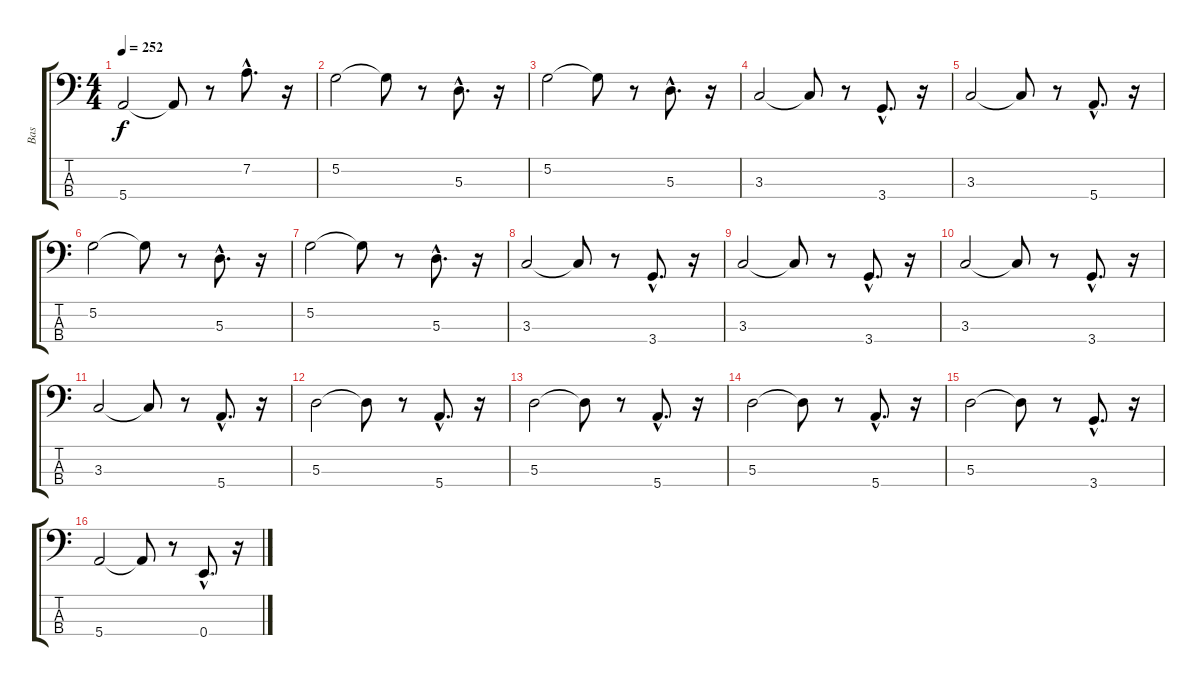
\track ("Bas" "Bas") {instrument acousticbass}
\staff {score tabs}
\tuning (G2 D2 A1 E1) {hide}
\ts (4 4)
\tempo 252
\clef f4
\ks c
5.4.2{dy f} 5.4{t}.8 r.8 7.2{hac}.8{d} r.16 |
5.2.2 5.2{t}.8 r.8 5.3{hac}.8{d} r.16 |
5.2.2 5.2{t}.8 r.8 5.3{hac}.8{d} r.16 |
3.3.2 3.3{t}.8 r.8 3.4{hac}.8{d} r.16 |
3.3.2 3.3{t}.8 r.8 5.4{hac}.8{d} r.16 |
5.2.2 5.2{t}.8 r.8 5.3{hac}.8{d} r.16 |
5.2.2 5.2{t}.8 r.8 5.3{hac}.8{d} r.16 |
3.3.2 3.3{t}.8 r.8 3.4{hac}.8{d} r.16 |
3.3.2 3.3{t}.8 r.8 3.4{hac}.8{d} r.16 |
3.3.2 3.3{t}.8 r.8 3.4{hac}.8{d} r.16 |
3.3.2 3.3{t}.8 r.8 5.4{hac}.8{d} r.16 |
5.3.2 5.3{t}.8 r.8 5.4{hac}.8{d} r.16 |
5.3.2 5.3{t}.8 r.8 5.4{hac}.8{d} r.16 |
5.3.2 5.3{t}.8 r.8 5.4{hac}.8{d} r.16 |
5.3.2 5.3{t}.8 r.8 3.4{hac}.8{d} r.16 |
5.4.2 5.4{t}.8 r.8 0.4{hac}.8{d} r.16
